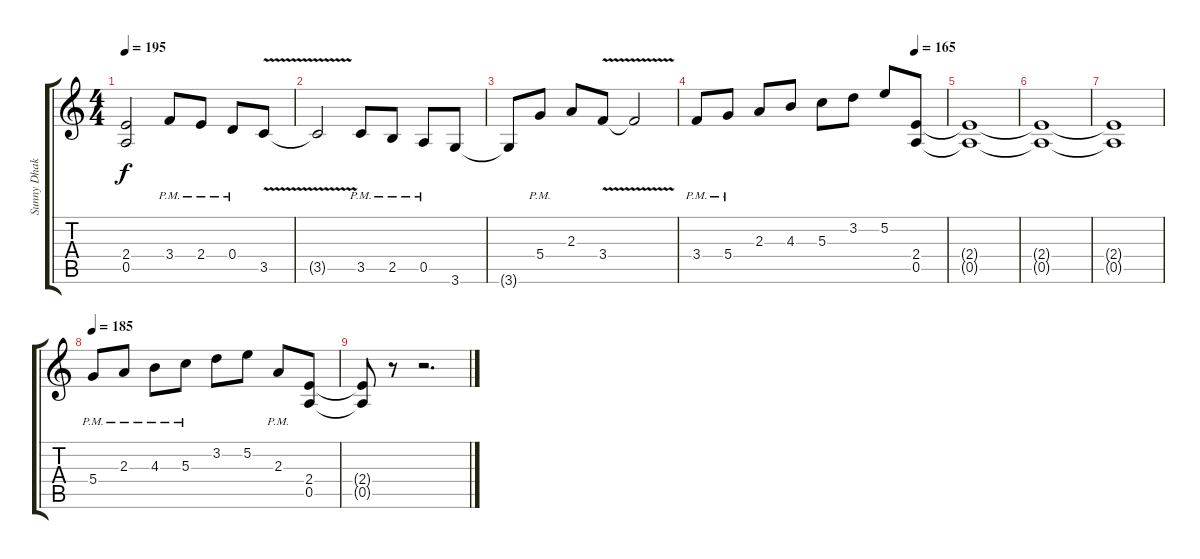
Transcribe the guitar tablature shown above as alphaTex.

\track ("Sunny Dhak" "Sunny Dhak") {instrument distortionguitar}
\staff {score tabs}
\tuning (E4 B3 G3 D3 A2 E2) {hide}
\ts (4 4)
\tempo 195
\clef g2
\ks c
(2.4{t} 0.5{t}).2{dy f} 3.4{pm}.8 2.4{pm}.8 0.4{pm}.8 3.5{v}.8 |
3.5{t}.2 3.5{pm}.8 2.5{pm}.8 0.5{pm}.8 3.6.8 |
3.6{t}.8 5.4{pm}.8 2.3.8 3.4{v}.8 3.4{t}.2 |
\tempo (165 0.875)
3.4{pm}.8 5.4{pm}.8 2.3.8 4.3.8 5.3.8 3.2.8 5.2.8 (2.4 0.5).8 |
(2.4{t} 0.5{t}).1 |
(2.4{t} 0.5{t}).1 |
(2.4{t} 0.5{t}).1 |
\tempo 185
5.4{pm}.8 2.3{pm}.8 4.3{pm}.8 5.3{pm}.8 3.2.8 5.2.8 2.3{pm}.8 (2.4 0.5).8 |
(2.4{t} 0.5{t}).8 r.8 r.2{d}
